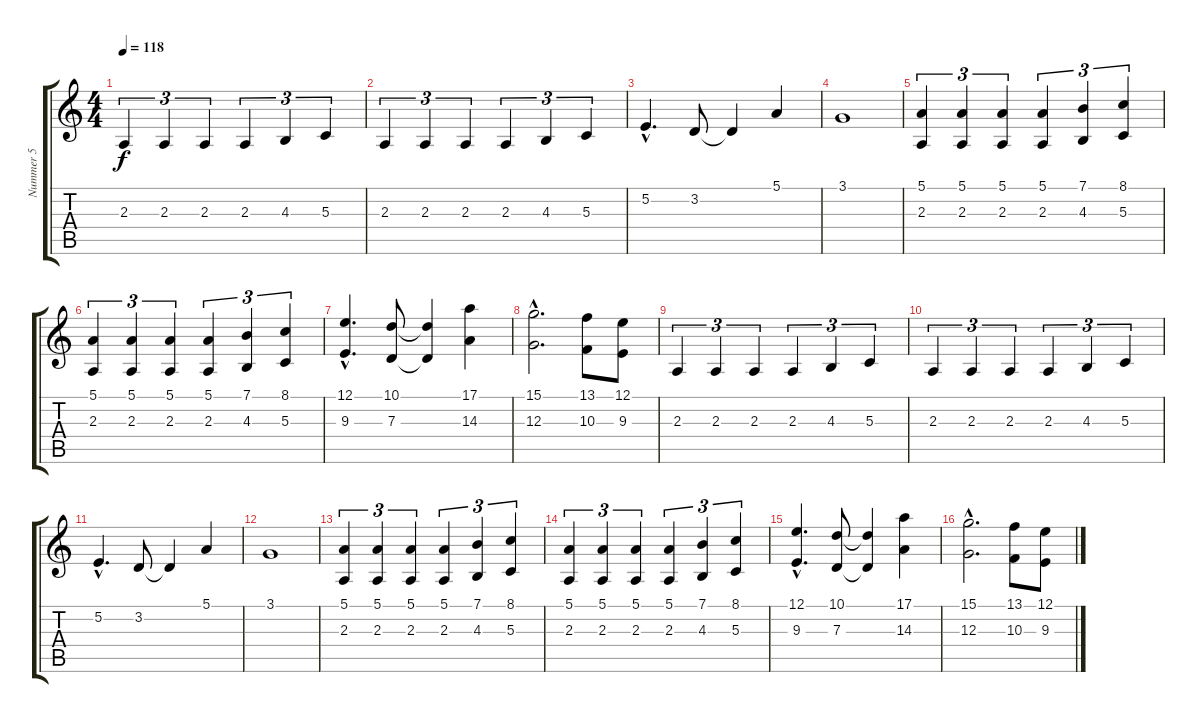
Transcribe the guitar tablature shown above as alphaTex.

\track ("Nummer 5" "Nummer 5") {instrument stringensemble1}
\staff {score tabs}
\tuning (E4 B3 G3 D3 A2 E2) {hide}
\ts (4 4)
\tempo 118
\clef g2
\ks c
2.3.4{tu (3 2) dy f} 2.3.4{tu (3 2)} 2.3.4{tu (3 2)} 2.3.4{tu (3 2)} 4.3.4{tu (3 2)} 5.3.4{tu (3 2)} |
2.3.4{tu (3 2)} 2.3.4{tu (3 2)} 2.3.4{tu (3 2)} 2.3.4{tu (3 2)} 4.3.4{tu (3 2)} 5.3.4{tu (3 2)} |
5.2{hac}.4{d} 3.2.8 3.2{t}.4 5.1.4 |
3.1.1 |
(5.1 2.3).4{tu (3 2)} (5.1 2.3).4{tu (3 2)} (5.1 2.3).4{tu (3 2)} (5.1 2.3).4{tu (3 2)} (7.1 4.3).4{tu (3 2)} (8.1 5.3).4{tu (3 2)} |
(5.1 2.3).4{tu (3 2)} (5.1 2.3).4{tu (3 2)} (5.1 2.3).4{tu (3 2)} (5.1 2.3).4{tu (3 2)} (7.1 4.3).4{tu (3 2)} (8.1 5.3).4{tu (3 2)} |
(12.1{hac} 9.3{hac}).4{d} (10.1 7.3).8 (10.1{t} 7.3{t}).4 (17.1 14.3).4 |
(15.1{hac} 12.3{hac}).2{d} (13.1 10.3).8 (12.1 9.3).8 |
2.3.4{tu (3 2)} 2.3.4{tu (3 2)} 2.3.4{tu (3 2)} 2.3.4{tu (3 2)} 4.3.4{tu (3 2)} 5.3.4{tu (3 2)} |
2.3.4{tu (3 2)} 2.3.4{tu (3 2)} 2.3.4{tu (3 2)} 2.3.4{tu (3 2)} 4.3.4{tu (3 2)} 5.3.4{tu (3 2)} |
5.2{hac}.4{d} 3.2.8 3.2{t}.4 5.1.4 |
3.1.1 |
(5.1 2.3).4{tu (3 2)} (5.1 2.3).4{tu (3 2)} (5.1 2.3).4{tu (3 2)} (5.1 2.3).4{tu (3 2)} (7.1 4.3).4{tu (3 2)} (8.1 5.3).4{tu (3 2)} |
(5.1 2.3).4{tu (3 2)} (5.1 2.3).4{tu (3 2)} (5.1 2.3).4{tu (3 2)} (5.1 2.3).4{tu (3 2)} (7.1 4.3).4{tu (3 2)} (8.1 5.3).4{tu (3 2)} |
(12.1{hac} 9.3{hac}).4{d} (10.1 7.3).8 (10.1{t} 7.3{t}).4 (17.1 14.3).4 |
(15.1{hac} 12.3{hac}).2{d} (13.1 10.3).8 (12.1 9.3).8
